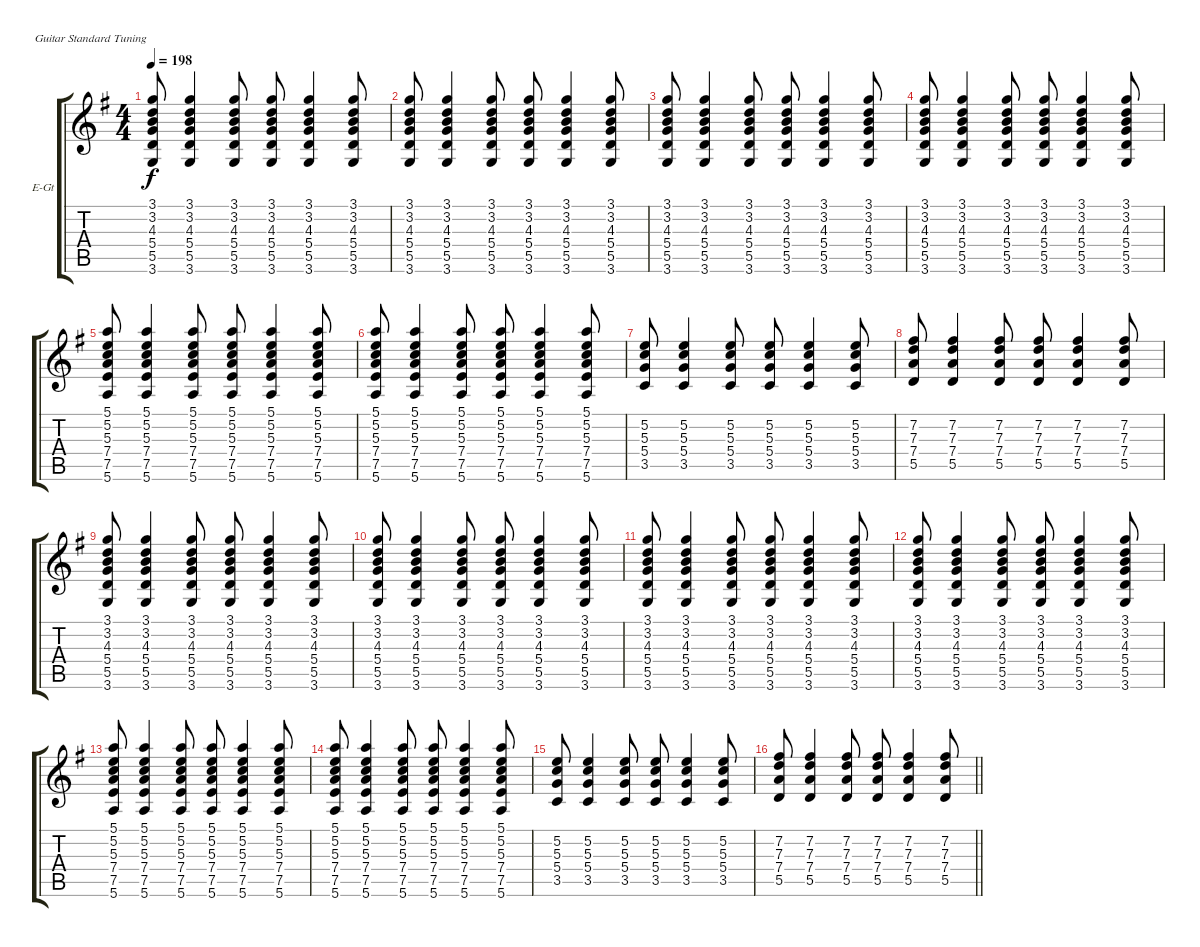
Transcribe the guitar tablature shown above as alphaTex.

\defaultSystemsLayout 4
\bracketExtendMode groupsimilarinstruments
\firstSystemTrackNameOrientation horizontal
\otherSystemsTrackNameOrientation horizontal
\track ("Guitar 2" "E-Gt") {instrument distortionguitar}
\staff {score tabs}
\tuning (E4 B3 G3 D3 A2 E2)
\ts (4 4)
\tempo 198
\clef g2
\ks g
(3.6 5.5 5.4 4.3 3.2 3.1).8{dy f} (3.6 5.5 5.4 4.3 3.2 3.1).4 (3.6 5.5 5.4 4.3 3.2 3.1).8 (3.6 5.5 5.4 4.3 3.2 3.1).8 (3.6 5.5 5.4 4.3 3.2 3.1).4 (3.6 5.5 5.4 4.3 3.2 3.1).8 |
(3.6 5.5 5.4 4.3 3.2 3.1).8 (3.6 5.5 5.4 4.3 3.2 3.1).4 (3.6 5.5 5.4 4.3 3.2 3.1).8 (3.6 5.5 5.4 4.3 3.2 3.1).8 (3.6 5.5 5.4 4.3 3.2 3.1).4 (3.6 5.5 5.4 4.3 3.2 3.1).8 |
(3.6 5.5 5.4 4.3 3.2 3.1).8 (3.6 5.5 5.4 4.3 3.2 3.1).4 (3.6 5.5 5.4 4.3 3.2 3.1).8 (3.6 5.5 5.4 4.3 3.2 3.1).8 (3.6 5.5 5.4 4.3 3.2 3.1).4 (3.6 5.5 5.4 4.3 3.2 3.1).8 |
(3.6 5.5 5.4 4.3 3.2 3.1).8 (3.6 5.5 5.4 4.3 3.2 3.1).4 (3.6 5.5 5.4 4.3 3.2 3.1).8 (3.6 5.5 5.4 4.3 3.2 3.1).8 (3.6 5.5 5.4 4.3 3.2 3.1).4 (3.6 5.5 5.4 4.3 3.2 3.1).8 |
(5.6 7.5 7.4 5.3 5.2 5.1).8 (5.6 7.5 7.4 5.3 5.2 5.1).4 (5.6 7.5 7.4 5.3 5.2 5.1).8 (5.6 7.5 7.4 5.3 5.2 5.1).8 (5.6 7.5 7.4 5.3 5.2 5.1).4 (5.6 7.5 7.4 5.3 5.2 5.1).8 |
(5.6 7.5 7.4 5.3 5.2 5.1).8 (5.6 7.5 7.4 5.3 5.2 5.1).4 (5.6 7.5 7.4 5.3 5.2 5.1).8 (5.6 7.5 7.4 5.3 5.2 5.1).8 (5.6 7.5 7.4 5.3 5.2 5.1).4 (5.6 7.5 7.4 5.3 5.2 5.1).8 |
(3.5 5.4 5.3 5.2).8 (3.5 5.4 5.3 5.2).4 (3.5 5.4 5.3 5.2).8 (3.5 5.4 5.3 5.2).8 (3.5 5.4 5.3 5.2).4 (3.5 5.4 5.3 5.2).8 |
(5.5 7.4 7.3 7.2).8 (5.5 7.4 7.3 7.2).4 (5.5 7.4 7.3 7.2).8 (5.5 7.4 7.3 7.2).8 (5.5 7.4 7.3 7.2).4 (5.5 7.4 7.3 7.2).8 |
(3.6 5.5 5.4 4.3 3.2 3.1).8 (3.6 5.5 5.4 4.3 3.2 3.1).4 (3.6 5.5 5.4 4.3 3.2 3.1).8 (3.6 5.5 5.4 4.3 3.2 3.1).8 (3.6 5.5 5.4 4.3 3.2 3.1).4 (3.6 5.5 5.4 4.3 3.2 3.1).8 |
(3.6 5.5 5.4 4.3 3.2 3.1).8 (3.6 5.5 5.4 4.3 3.2 3.1).4 (3.6 5.5 5.4 4.3 3.2 3.1).8 (3.6 5.5 5.4 4.3 3.2 3.1).8 (3.6 5.5 5.4 4.3 3.2 3.1).4 (3.6 5.5 5.4 4.3 3.2 3.1).8 |
(3.6 5.5 5.4 4.3 3.2 3.1).8 (3.6 5.5 5.4 4.3 3.2 3.1).4 (3.6 5.5 5.4 4.3 3.2 3.1).8 (3.6 5.5 5.4 4.3 3.2 3.1).8 (3.6 5.5 5.4 4.3 3.2 3.1).4 (3.6 5.5 5.4 4.3 3.2 3.1).8 |
(3.6 5.5 5.4 4.3 3.2 3.1).8 (3.6 5.5 5.4 4.3 3.2 3.1).4 (3.6 5.5 5.4 4.3 3.2 3.1).8 (3.6 5.5 5.4 4.3 3.2 3.1).8 (3.6 5.5 5.4 4.3 3.2 3.1).4 (3.6 5.5 5.4 4.3 3.2 3.1).8 |
(5.6 7.5 7.4 5.3 5.2 5.1).8 (5.6 7.5 7.4 5.3 5.2 5.1).4 (5.6 7.5 7.4 5.3 5.2 5.1).8 (5.6 7.5 7.4 5.3 5.2 5.1).8 (5.6 7.5 7.4 5.3 5.2 5.1).4 (5.6 7.5 7.4 5.3 5.2 5.1).8 |
(5.6 7.5 7.4 5.3 5.2 5.1).8 (5.6 7.5 7.4 5.3 5.2 5.1).4 (5.6 7.5 7.4 5.3 5.2 5.1).8 (5.6 7.5 7.4 5.3 5.2 5.1).8 (5.6 7.5 7.4 5.3 5.2 5.1).4 (5.6 7.5 7.4 5.3 5.2 5.1).8 |
(3.5 5.4 5.3 5.2).8 (3.5 5.4 5.3 5.2).4 (3.5 5.4 5.3 5.2).8 (3.5 5.4 5.3 5.2).8 (3.5 5.4 5.3 5.2).4 (3.5 5.4 5.3 5.2).8 |
\barLineRight lightlight
(5.5 7.4 7.3 7.2).8 (5.5 7.4 7.3 7.2).4 (5.5 7.4 7.3 7.2).8 (5.5 7.4 7.3 7.2).8 (5.5 7.4 7.3 7.2).4 (5.5 7.4 7.3 7.2).8
